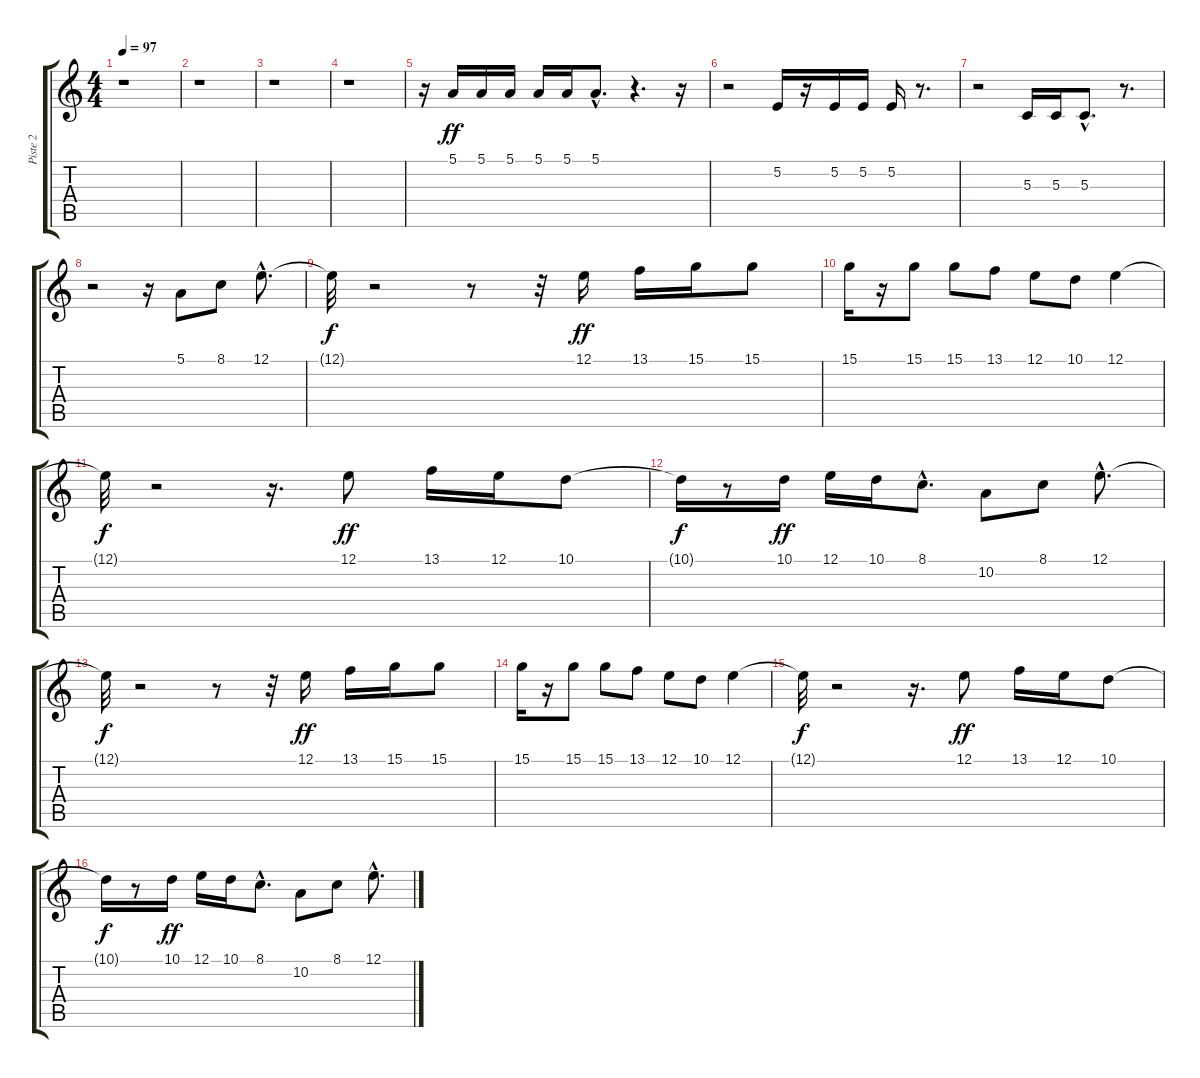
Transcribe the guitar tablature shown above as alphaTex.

\track ("Piste 2" "Piste 2") {instrument trombone}
\staff {score tabs}
\tuning (E4 B3 G3 D3 A2 E2) {hide}
\ts (4 4)
\tempo 97
\clef g2
\ks c
r.1{dy f} |
r.1 |
r.1 |
r.1 |
r.16 5.1.16{dy ff} 5.1.16 5.1.16 5.1.16 5.1.16 5.1{hac}.8{d} r.4{d} r.16 |
r.2 5.2.16 r.16 5.2.16 5.2.16 5.2.16 r.8{d} |
r.2 5.3.16 5.3.16 5.3{hac}.8{d} r.8{d} |
r.2 r.16 5.1.8 8.1.8 12.1{hac}.8{d} |
12.1{t}.32{dy f} r.2 r.8 r.32 12.1.16{dy ff} 13.1.16 15.1.16 15.1.8 |
15.1.16 r.16 15.1.8 15.1.8 13.1.8 12.1.8 10.1.8 12.1.4 |
12.1{t}.32{dy f} r.2 r.16{d} 12.1.8{dy ff} 13.1.16 12.1.16 10.1.8 |
10.1{t}.16{dy f} r.8 10.1.16{dy ff} 12.1.16 10.1.16 8.1{hac}.8{d} 10.2.8 8.1.8 12.1{hac}.8{d} |
12.1{t}.32{dy f} r.2 r.8 r.32 12.1.16{dy ff} 13.1.16 15.1.16 15.1.8 |
15.1.16 r.16 15.1.8 15.1.8 13.1.8 12.1.8 10.1.8 12.1.4 |
12.1{t}.32{dy f} r.2 r.16{d} 12.1.8{dy ff} 13.1.16 12.1.16 10.1.8 |
10.1{t}.16{dy f} r.8 10.1.16{dy ff} 12.1.16 10.1.16 8.1{hac}.8{d} 10.2.8 8.1.8 12.1{hac}.8{d}
